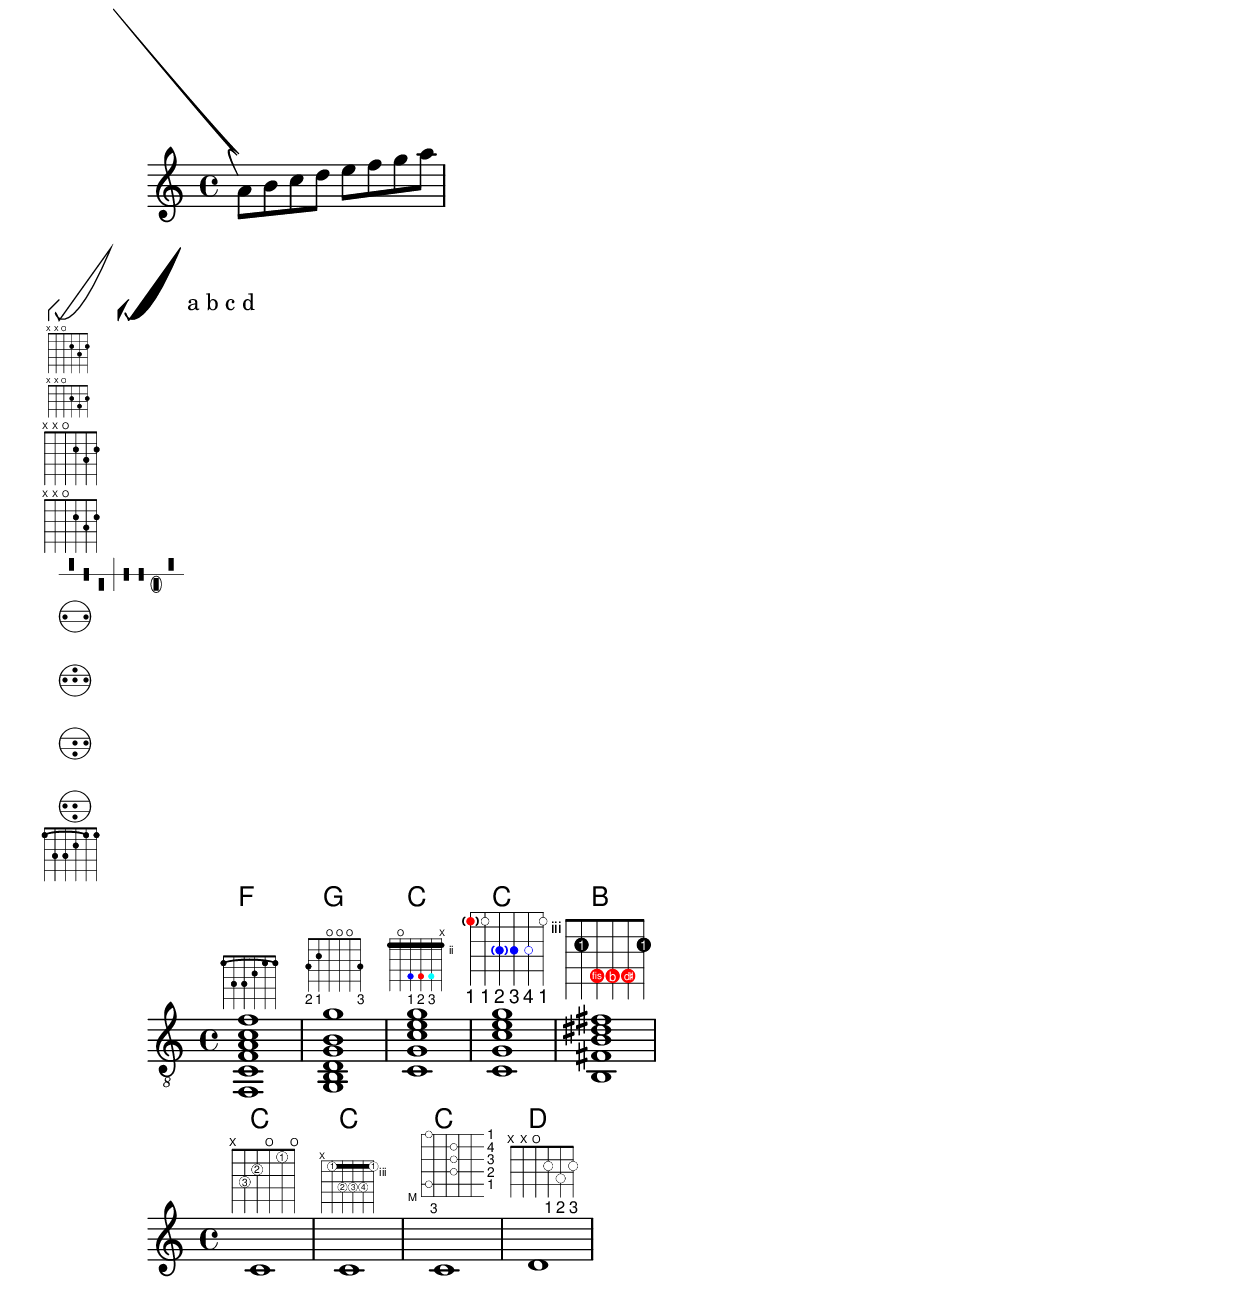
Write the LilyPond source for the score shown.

\version "2.20.0"

\relative c'' {
  \once\override Slur.thickness = #3
  \once\override Slur.extra-offset = #'(0 . 3)
  \once\override Slur.control-points =
  #'(
      (0 . -2) (-4 . 6) (8 . -10) (-12 . 14)
  )
  a8 (
  b c d e f g a)
}

samplePathA =
#'(
    (moveto 0 1)
    (lineto -1 0)
    (rlineto 0 -1)
    (rmoveto 1 0)
    (curveto -1 2 -0 -6 5 6)
    (closepath)
    )

\markup {
  \column{
  \line{
  \override #'(line-join-style . miter)
  \path #0.1 #samplePathA
  \override #'(filled . #t)
  \path #0.1 #samplePathA
  \vspace #2
  }
  }
  \column {
  \line {"a b c d"}
  }
}

\version "2.20.0"
\markup \fret-diagram #"s:0.75;6-x;5-x;4-o;3-2;2-3;1-2;"
\markup \fret-diagram #"s:0.75;w:6;h:3;6-x;5-x;4-o;3-2;2-3;1-2;"
\markup \fret-diagram-terse #"x;x;o;2;3;2;"
\markup \fret-diagram-verbose
  #'((mute 6) (mute 5) (open 4)
     (place-fret 3 2) (place-fret 2 3) (place-fret 1 2))
\markup \harp-pedal #"^-v|--ov^"

#(use-modules (scm accreg))
\markup {
  \center-column {
     \discant "20"
     \vspace #1
     \discant "130"
     \vspace #1
     \discant "2+1"
     \vspace #1
     \discant "2-1"
  }
}
\markup \fret-diagram "c:2-6-1;6-1;5-3;4-3;3-2;2-1;1-1;"

<<
    \new ChordNames {
      \chordmode {
        f1 g c c b
      }
    }
  \new Staff {
    \clef "treble_8"
    \override Voice.TextScript
      .fret-diagram-details.finger-code = #'below-string
    <f, c f a c' f'>1^\markup {
      \fret-diagram-verbose #'(
        (place-fret 6 1)
        (place-fret 5 3)
        (place-fret 4 3)
        (place-fret 3 2)
        (place-fret 2 1)
        (place-fret 1 1)
        (barre 6 1 1)
      )
    }
    <g, b, d g b g'>1^\markup {
      \fret-diagram-verbose #'(
        (place-fret 6 3 2)
        (place-fret 5 2 1)
        (open 4)
        (open 3)
        (open 2)
        (place-fret 1 3 3)
      )
    }
    <c g c' e' g'>1^\markup {
      \fret-diagram-verbose #'(
        (capo 2)
        (mute 1)
        (open 5)
        (place-fret 4 5 1 blue)
        (place-fret 3 5 2 red)
        (place-fret 2 5 3 cyan)
      )
    }
    \override Voice.TextScript.size = 1.4
    <c g c' e' g'>1^\markup {
      \fret-diagram-verbose #'(
        (place-fret 6 3 1 red parenthesized default-paren-color)
        (place-fret 5 3 1 inverted)
        (place-fret 4 5 2 blue parenthesized)
        (place-fret 3 5 3 blue)
        (place-fret 2 5 4 blue inverted)
        (place-fret 1 3 1 inverted)
      )
    }
    \override Voice.TextScript.size = 1.5
    <b, fis b dis' fis'>1^\markup {
      \override #'(fret-diagram-details . ((finger-code . in-dot)))
      \fret-diagram-verbose #`(
        (place-fret 5 2 1)
        (place-fret 4 4 "fis" red)
        (place-fret 3 4 "b" red)
        (place-fret
          2 4
          ,#{ \markup
                \concat {
                  \vcenter "d"
                  \fontsize #-5
                  \musicglyph "accidentals.sharp"} #}
          red)
        (place-fret 1 2 1)
      )
    }
  }
>>

<<
  \chords { c1 | c | c | d }

  \new Voice = "mel" {
    \textLengthOn
    % Set global properties of fret diagram
    \override TextScript.size = #'1.2
    \override TextScript.fret-diagram-details.finger-code = #'in-dot
    \override TextScript.fret-diagram-details.dot-color = #'white

    %% C major for guitar, no barre, using defaults
       % terse style
    c'1^\markup { \fret-diagram-terse "x;3-3;2-2;o;1-1;o;" }

    %% C major for guitar, barred on third fret
       % verbose style
       % size 1.0
       % roman fret label, finger labels below string, straight barre
    c'1^\markup {
      % standard size
      \override #'(size . 1.0) {
        \override #'(fret-diagram-details . (
                     (number-type . roman-lower)
                     (finger-code . in-dot)
                     (barre-type . straight))) {
          \fret-diagram-verbose #'((mute 6)
                                   (place-fret 5 3 1)
                                   (place-fret 4 5 2)
                                   (place-fret 3 5 3)
                                   (place-fret 2 5 4)
                                   (place-fret 1 3 1)
                                   (barre 5 1 3))
        }
      }
    }

    %% C major for guitar, barred on third fret
       % verbose style
       % landscape orientation, arabic numbers, M for mute string
       % no barre, fret label down or left, small mute label font
    c'1^\markup {
      \override #'(fret-diagram-details . (
                   (finger-code . below-string)
                   (number-type . arabic)
                   (label-dir . -1)
                   (mute-string . "M")
                   (orientation . landscape)
                   (barre-type . none)
                   (xo-font-magnification . 0.4)
                   (xo-padding . 0.3))) {
        \fret-diagram-verbose #'((mute 6)
                                 (place-fret 5 3 1)
                                 (place-fret 4 5 2)
                                 (place-fret 3 5 3)
                                 (place-fret 2 5 4)
                                 (place-fret 1 3 1)
                                 (barre 5 1 3))
      }
    }

    %% simple D chord
       % terse style
       % larger dots, centered dots, fewer frets
       % label below string
    d'1^\markup {
      \override #'(fret-diagram-details . (
                   (finger-code . below-string)
                   (dot-radius . 0.35)
                   (dot-position . 0.5)
                   (fret-count . 3))) {
        \fret-diagram-terse "x;x;o;2-1;3-2;2-3;"
      }
    }
  }
>>
